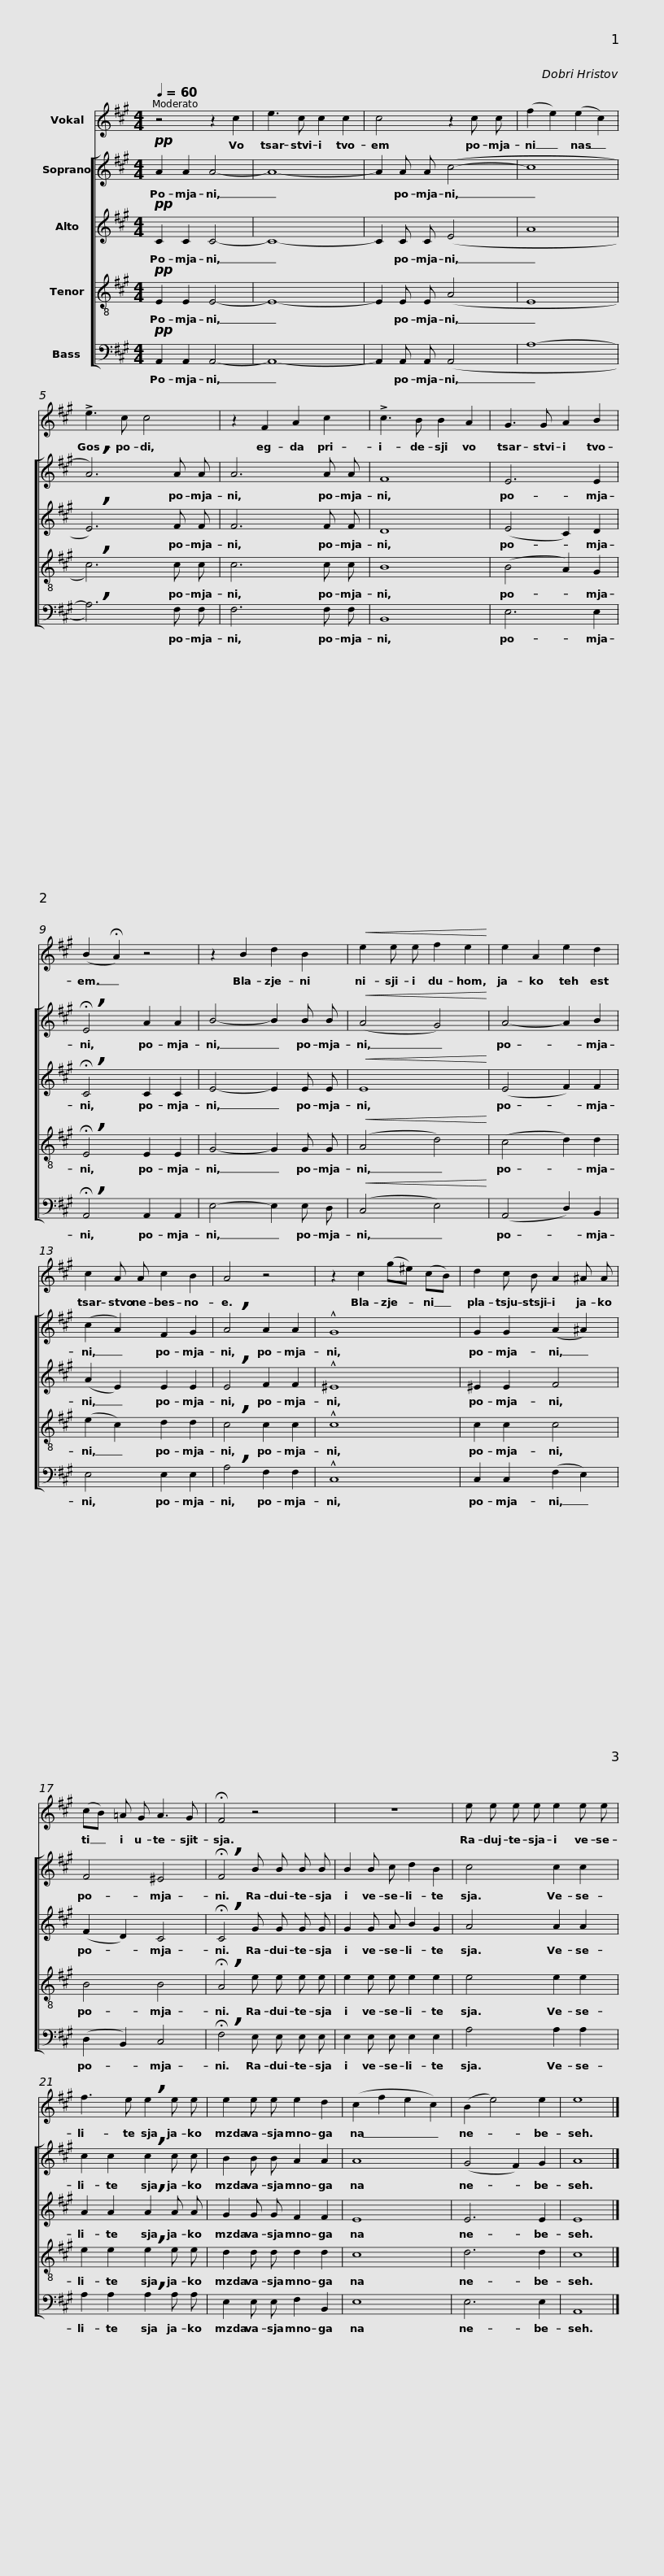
X:1
%%score 1 [ 2 3 4 5 ]
L:1/8
Q:1/4=60
M:4/4
I:linebreak $
K:A
V:1 treble
V:2 treble
V:3 treble
V:4 treble-8
V:5 bass
V:1
 z4 z2 c2 | e3 c c2 c2 | c4 z2 c c | (f2 e2) (e2 c2) | !>!e3 c c4 |$ %5
 z2 F2 A2 c2 | !>!c3 B B2 A2 | G3 G A2 B2 | (B2 !fermata!A2) z4 | z2 B2 d2 B2 |$ %10
!<(! e2 e e f2 e2!<)! | e2 A2 e2 d2 | c2 A A c2 B2 | A4 z4 | z2 c2 (g^e) (cB) |$ %15
 d2 c B A2 ^A A | (cB) =A G A3 G | !fermata!F4 z4 | z8 |$ e e e e e2 e e | %20
 f3 e !breath!e2 e e | e2 e e e2 d2 | (c2 f2 e2 c2) | (B2 e4) e2 | e8 |] %25
V:2
!pp! A2 A2 A4- | A8- | A2 A A (c4- | c8 | !breath!A6) A A |$ %5
 A6 A A | F8 | E6 E2 | !breath!!fermata!E4 A2 A2 | B4- B2 B B |$ %10
!<(! (A4 G4)!<)! | A4- A2 B2 | (c2 A2) F2 G2 | !breath!A4 A2 A2 | !^!G8 |$ %15
 G2 G2 (A2 ^A2) | F4 ^E4 | !breath!!fermata!F4 B B B B | B2 B c d2 B2 |$ c4 c2 c2 | %20
 c2 c2 !breath!c2 c c | B2 B B A2 A2 | A8 | (G4 F2) G2 | A8 |] %25
V:3
!pp! C2 C2 C4- | C8- | C2 C C (E4 | A8 | !breath!E6) F F |$ %5
 F6 F F | D8 | (E4 C2) D2 | !breath!!fermata!C4 C2 C2 | E4- E2 E E |$ %10
!<(! E8!<)! | (E4 F2) F2 | (A2 E2) E2 E2 | !breath!E4 F2 F2 | !^!^E8 |$ %15
 ^E2 E2 F4 | (F2 D2) C4 | !breath!!fermata!C4 G G G G | G2 G A B2 G2 |$ A4 A2 A2 | %20
 A2 A2 !breath!A2 A A | G2 G G F2 F2 | E8 | E6 E2 | E8 |] %25
V:4
!pp! E2 E2 E4- | E8- | E2 E E (A4 | E8 | !breath!c6) c c |$ %5
 c6 c c | B8 | (B4 A2) G2 | !breath!!fermata!E4 E2 E2 | G4- G2 G G |$ %10
!<(! (A4 d4)!<)! | (c4 d2) d2 | (e2 c2) d2 d2 | !breath!c4 c2 c2 | !^!c8 |$ %15
 c2 c2 c4 | B4 B4 | !breath!!fermata!A4 e e e e | e2 e e e2 e2 |$ e4 e2 e2 | %20
 e2 e2 !breath!e2 e e | d2 d d d2 d2 | c8 | d6 d2 | c8 |] %25
V:5
!pp! A,,2 A,,2 A,,4- | A,,8- | A,,2 A,, A,, (A,,4 | A,8- | !breath!A,6) F, F, |$ %5
 F,6 F, F, | B,,8 | E,6 E,2 | !breath!!fermata!A,,4 A,,2 A,,2 | E,4- E,2 E, D, |$ %10
!<(! (C,4 E,4)!<)! | (A,,4 D,2) B,,2 | E,4 E,2 E,2 | !breath!A,4 F,2 F,2 | !^!C,8 |$ %15
 C,2 C,2 (F,2 E,2) | (D,2 B,,2) C,4 | !breath!!fermata!F,4 E, E, E, E, | E,2 E, E, E,2 E,2 |$ A,4 A,2 A,2 | %20
 A,2 A,2 !breath!A,2 A, A, | E,2 E, E, F,2 B,,2 | E,8 | E,6 E,2 | A,,8 |] %25
